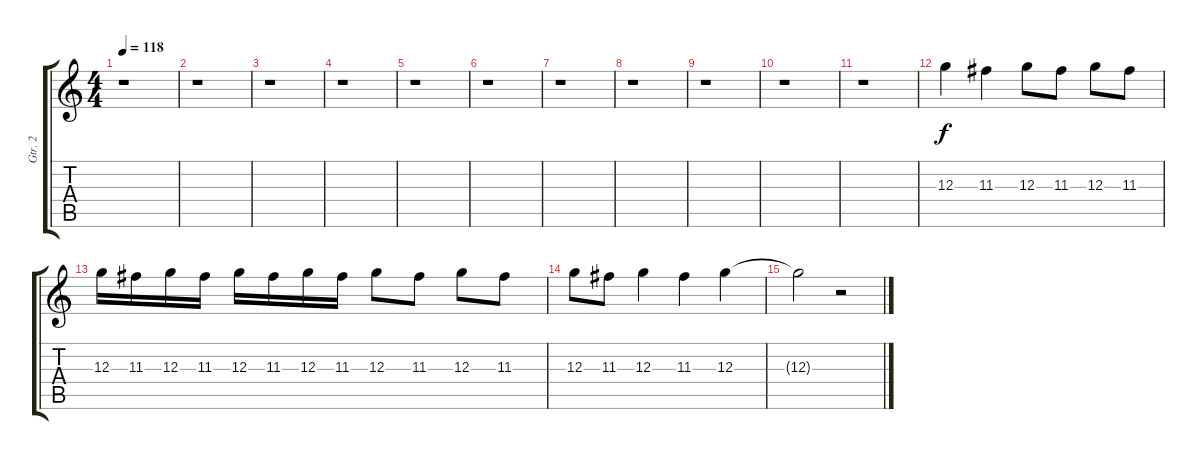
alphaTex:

\track ("Gtr. 2" "Gtr. 2") {instrument overdrivenguitar}
\staff {score tabs}
\tuning (E4 B3 G3 D3 A2 E2) {hide}
\ts (4 4)
\tempo 118
\clef g2
\ks c
r.1{dy f} |
r.1 |
r.1 |
r.1 |
r.1 |
r.1 |
r.1 |
r.1 |
r.1 |
r.1 |
r.1 |
12.3.4 11.3.4 12.3.8 11.3.8 12.3.8 11.3.8 |
12.3.16 11.3.16 12.3.16 11.3.16 12.3.16 11.3.16 12.3.16 11.3.16 12.3.8 11.3.8 12.3.8 11.3.8 |
12.3.8 11.3.8 12.3.4 11.3.4 12.3.4 |
12.3{t}.2 r.2
